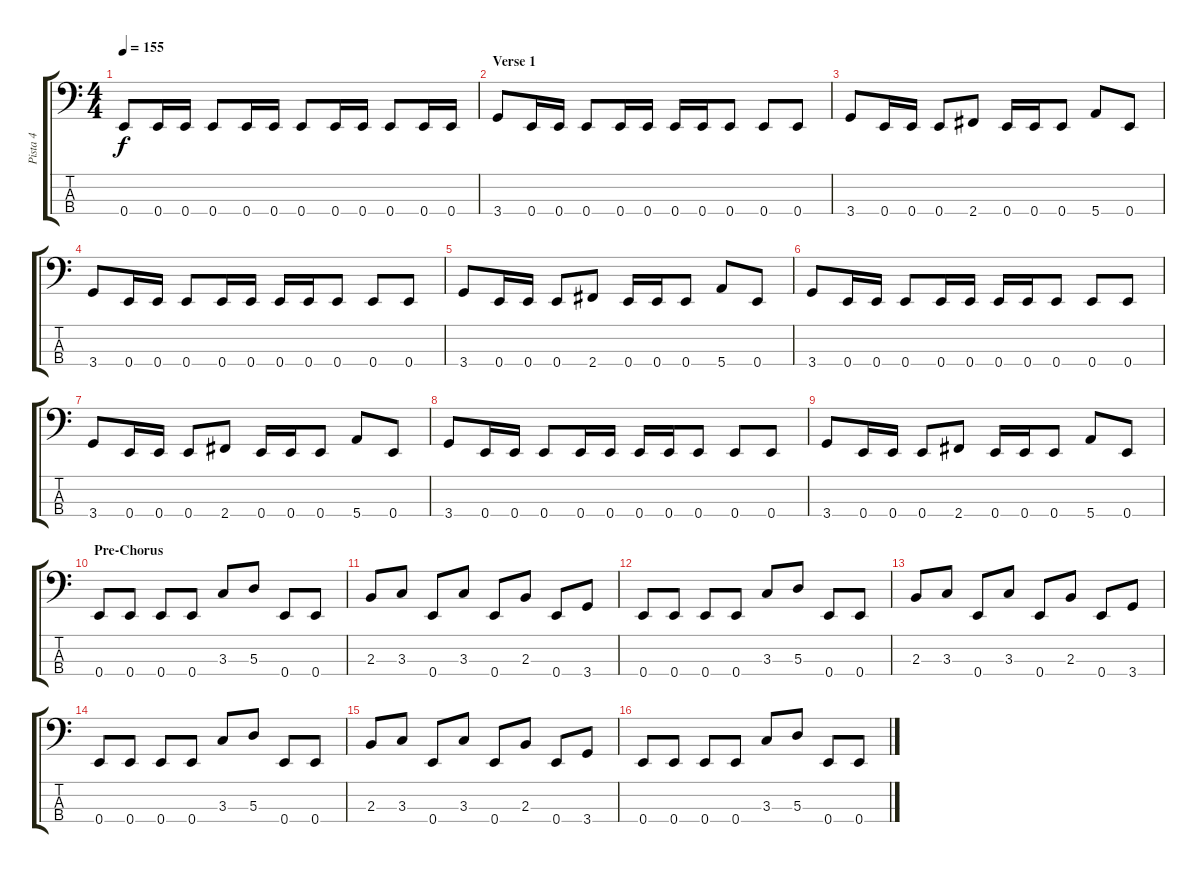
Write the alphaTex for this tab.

\track ("Pista 4" "Pista 4") {instrument electricbassfinger}
\staff {score tabs}
\tuning (G2 D2 A1 E1) {hide}
\ts (4 4)
\tempo 155
\clef f4
\ks c
0.4.8{dy f} 0.4.16 0.4.16 0.4.8 0.4.16 0.4.16 0.4.8 0.4.16 0.4.16 0.4.8 0.4.16 0.4.16 |
\section ("" "Verse 1")
3.4.8 0.4.16 0.4.16 0.4.8 0.4.16 0.4.16 0.4.16 0.4.16 0.4.8 0.4.8 0.4.8 |
3.4.8 0.4.16 0.4.16 0.4.8 2.4.8 0.4.16 0.4.16 0.4.8 5.4.8 0.4.8 |
3.4.8 0.4.16 0.4.16 0.4.8 0.4.16 0.4.16 0.4.16 0.4.16 0.4.8 0.4.8 0.4.8 |
3.4.8 0.4.16 0.4.16 0.4.8 2.4.8 0.4.16 0.4.16 0.4.8 5.4.8 0.4.8 |
3.4.8 0.4.16 0.4.16 0.4.8 0.4.16 0.4.16 0.4.16 0.4.16 0.4.8 0.4.8 0.4.8 |
3.4.8 0.4.16 0.4.16 0.4.8 2.4.8 0.4.16 0.4.16 0.4.8 5.4.8 0.4.8 |
3.4.8 0.4.16 0.4.16 0.4.8 0.4.16 0.4.16 0.4.16 0.4.16 0.4.8 0.4.8 0.4.8 |
3.4.8 0.4.16 0.4.16 0.4.8 2.4.8 0.4.16 0.4.16 0.4.8 5.4.8 0.4.8 |
\section ("" "Pre-Chorus")
0.4.8 0.4.8 0.4.8 0.4.8 3.3.8 5.3.8 0.4.8 0.4.8 |
2.3.8 3.3.8 0.4.8 3.3.8 0.4.8 2.3.8 0.4.8 3.4.8 |
0.4.8 0.4.8 0.4.8 0.4.8 3.3.8 5.3.8 0.4.8 0.4.8 |
2.3.8 3.3.8 0.4.8 3.3.8 0.4.8 2.3.8 0.4.8 3.4.8 |
0.4.8 0.4.8 0.4.8 0.4.8 3.3.8 5.3.8 0.4.8 0.4.8 |
2.3.8 3.3.8 0.4.8 3.3.8 0.4.8 2.3.8 0.4.8 3.4.8 |
0.4.8 0.4.8 0.4.8 0.4.8 3.3.8 5.3.8 0.4.8 0.4.8
